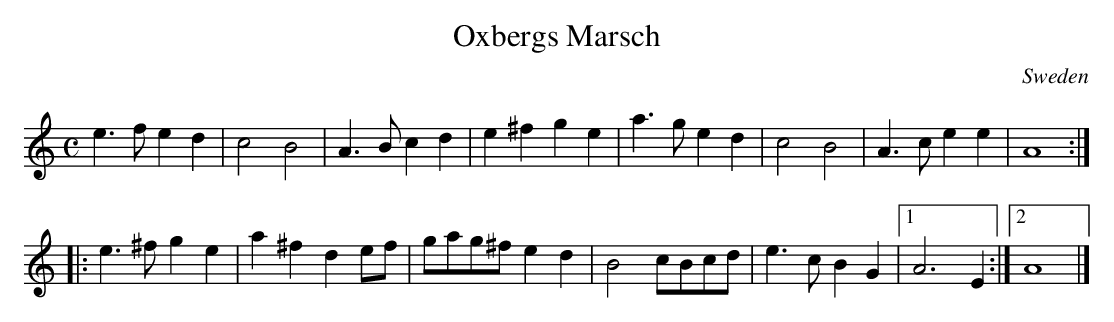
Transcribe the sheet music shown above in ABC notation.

X:1
T:Oxbergs Marsch
M:C
O:Sweden
K:A minor
e3f e2d2|c4 B4|A3B c2d2|e2^f2 g2e2|\
a3g e2d2|c4 B4|A3c e2e2|A8::
e3^f g2e2|a2^f2 d2ef|gag^f e2d2|\
B4 cBcd|e3c B2G2|1 A6 E2 :|2 A8 |]
